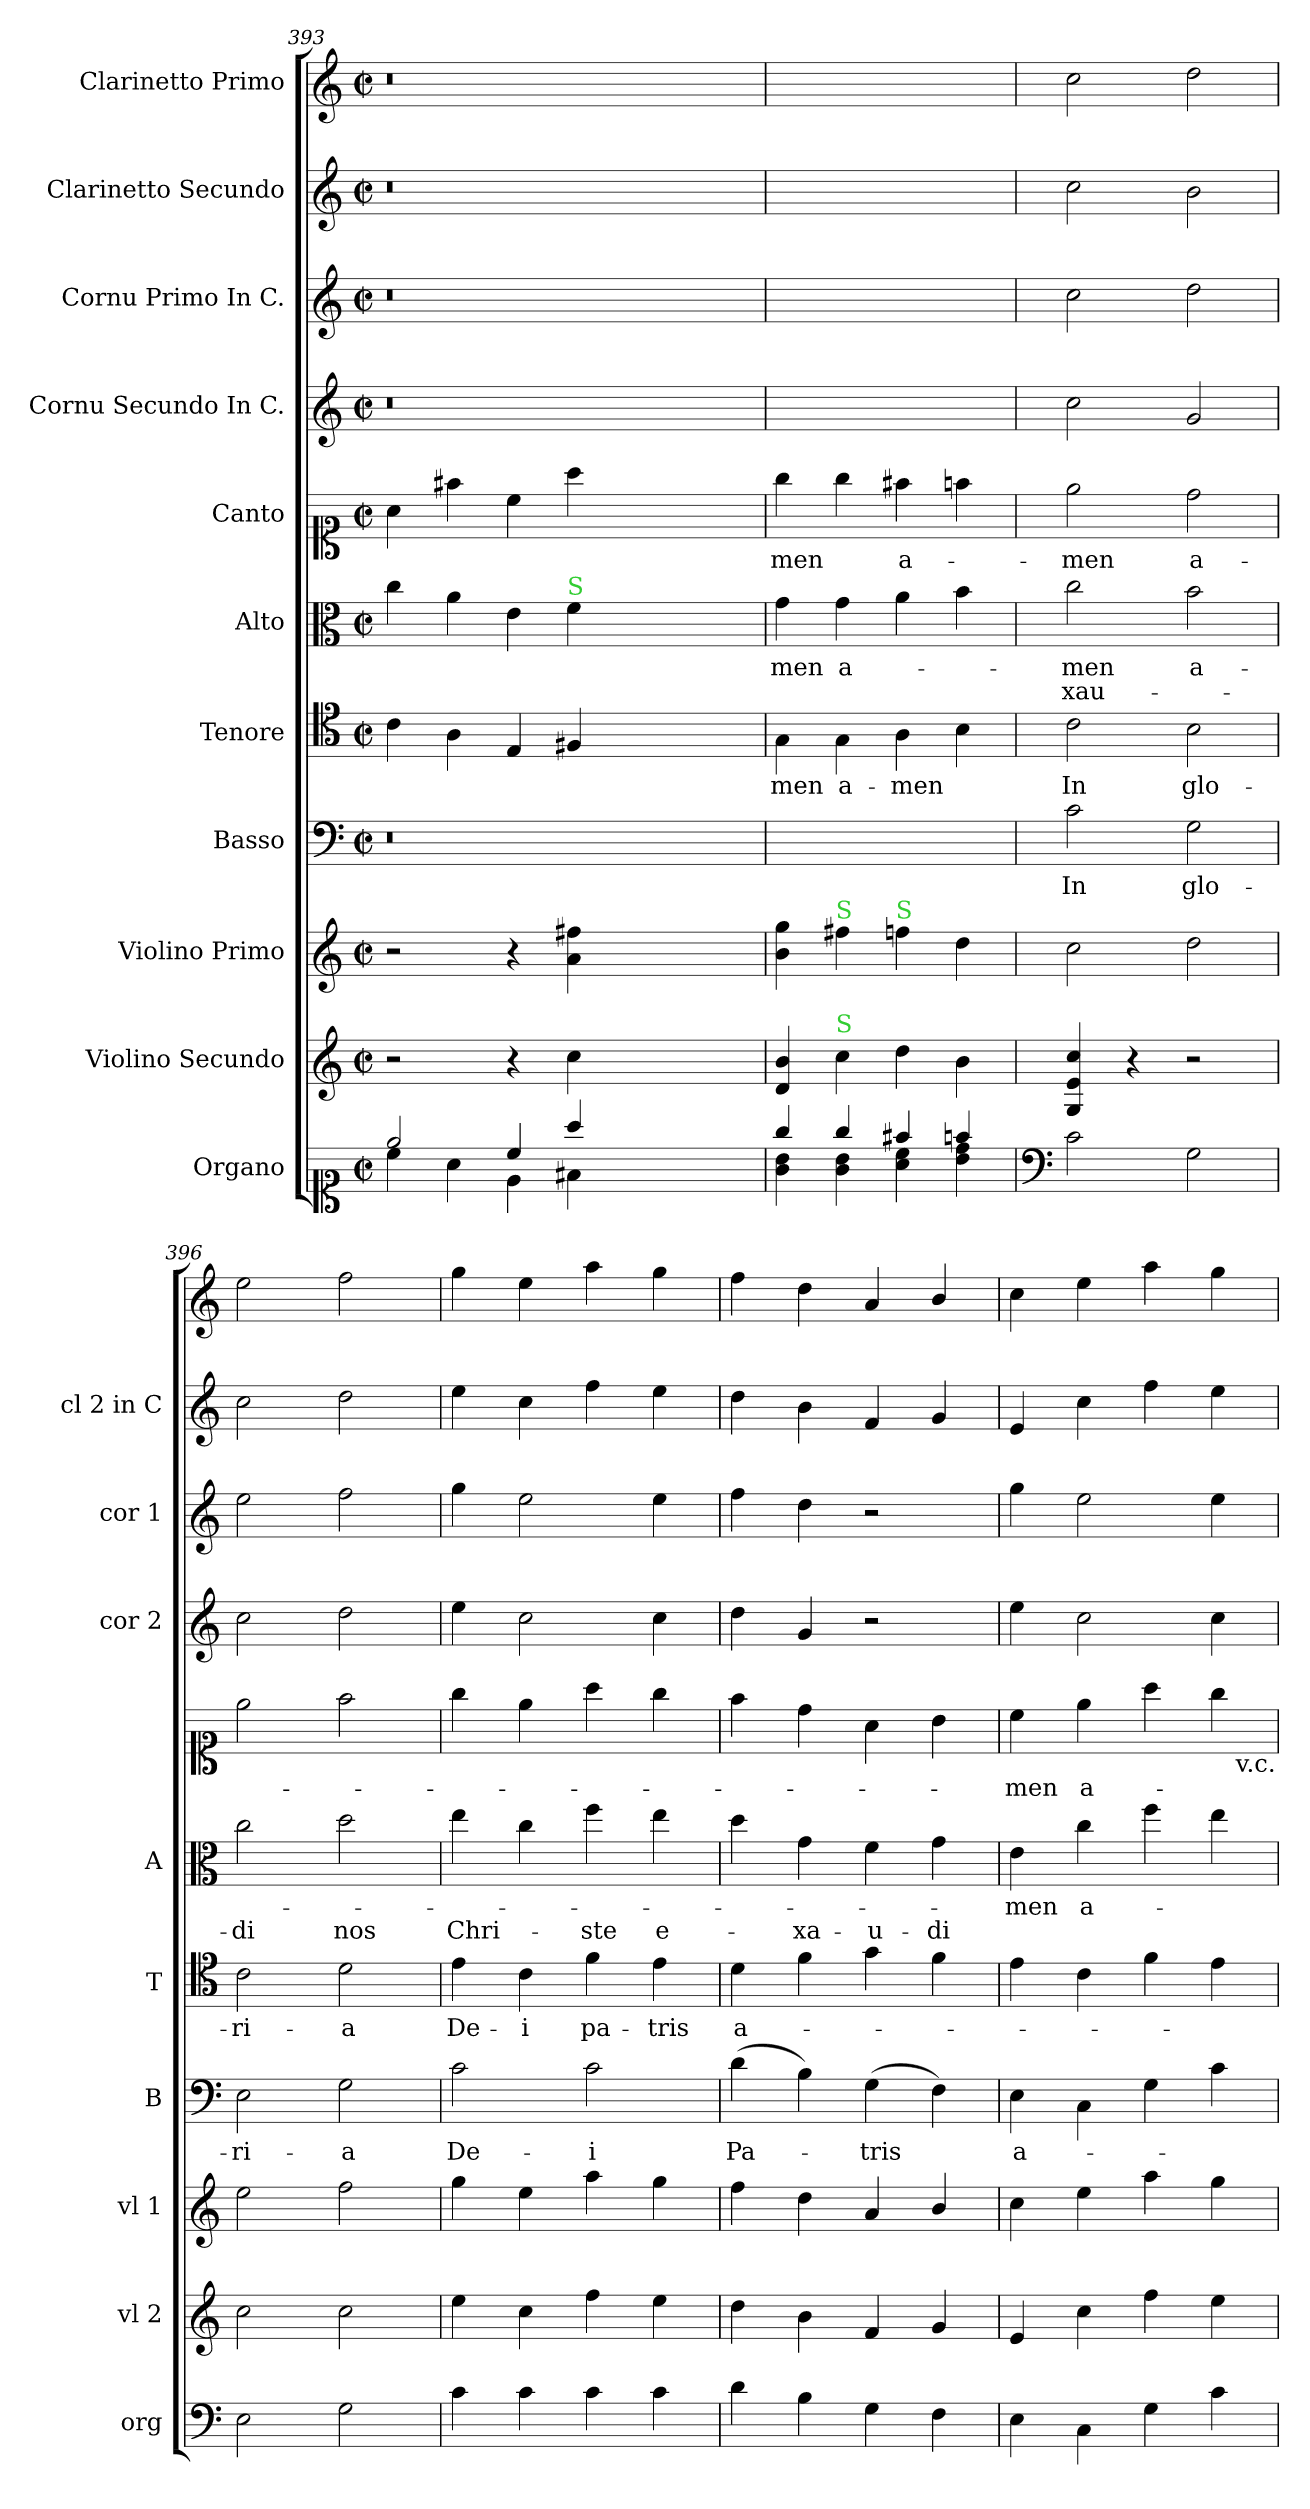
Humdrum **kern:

**kern	**kern	**kern	**kern	**text	**kern	**text	**kern	**text	**text	**kern	**text	**kern	**kern	**kern	**kern
*part11	*part10	*part9	*part8	*part8	*part7	*part7	*part6	*part6	*part6	*part5	*part5	*part4	*part3	*part2	*part1
*staff11	*staff10	*staff9	*staff8	*staff8	*staff7	*staff7	*staff6	*staff6	*staff6	*staff5	*staff5	*staff4	*staff3	*staff2	*staff1
*I"Organo	*I"Violino Secundo	*I"Violino Primo	*I"Basso	*	*I"Tenore	*	*I"Alto	*	*	*I"Canto	*	*I"Cornu Secundo In C.	*I"Cornu Primo In C.	*I"Clarinetto Secundo	*I"Clarinetto Primo
*I'org	*I'vl 2	*I'vl 1	*I'B	*	*I'T	*	*I'A	*	*	*	*	*I'cor 2	*I'cor 1	*I'cl 2 in C	*
*clefC1	*clefG2	*clefG2	*clefF4	*	*clefC4	*	*clefC3	*	*	*clefC1	*	*clefG2	*clefG2	*clefG2	*clefG2
*k[]	*k[]	*k[]	*k[]	*	*k[]	*	*k[]	*	*	*k[]	*	*k[]	*k[]	*k[]	*k[]
*M2/2	*M2/2	*M2/2	*M2/2	*	*M2/2	*	*M2/2	*	*	*M2/2	*	*M2/2	*M2/2	*M2/2	*M2/2
*met(c|)	*met(c|)	*met(c|)	*met(c|)	*	*met(c|)	*	*met(c|)	*	*	*met(c|)	*	*met(c|)	*met(c|)	*met(c|)	*met(c|)
=393	=393	=393	=393	=393	=393	=393	=393	=393	=393	=393	=393	=393	=393	=393	=393
*^	*	*	*	*	*	*	*	*	*	*	*	*	*	*	*
2ee/	4cc\	2r	2r	0r	.	4c\	.	4cc\	.	.	4a\	.	0r	0r	0r	0r
.	4a\	.	.	.	.	4A\	.	4a\	.	.	4ff#X\	.	.	.	.	.
4cc/	4e\	4r	4r	.	.	4E/	.	4e\	.	.	4cc\	.	.	.	.	.
!	!	!	!	!	!	!	!	!LO:TX:a:color=limegreen:t=S	!	!	!	!	!	!	!	!
4aa/	4f#X\	4cc\	4a\ 4ff#X\	.	.	4F#X/	.	4f\	.	.	4aa\	.	.	.	.	.
1ryy	1ryy	1ryy	1ryy	.	.	1ryy	.	1ryy	.	.	1ryy	.	.	.	.	.
=394	=394	=394	=394	=394	=394	=394	=394	=394	=394	=394	=394	=394	=394	=394	=394	=394
4gg/	4g\ 4b\	4d/ 4b/	4b\ 4gg\	1ryy	.	4G\	-men	4g\	-men	.	4gg\	men	1ryy	1ryy	1ryy	1ryy
!	!	!	!LO:TX:a:color=limegreen:t=S	!	!	!	!	!	!	!	!	!	!	!	!	!
!	!	!LO:TX:a:color=limegreen:t=S	!	!	!	!	!	!	!	!	!	!	!	!	!	!
4gg/	4g\ 4b\	4cc\	4ff#X\	.	.	4G\	a-	4g\	a-	.	4gg\	.	.	.	.	.
!	!	!	!LO:TX:a:color=limegreen:t=S	!	!	!	!	!	!	!	!	!	!	!	!	!
4ff#X/	4a\ 4cc\	4dd\	4ffn\	.	.	4A\	-men	4a\	.	.	4ff#X\	a-	.	.	.	.
4ffn/	4b\ 4dd\	4b\	4dd\	.	.	4B\	.	4b\	.	.	4ffn\	.	.	.	.	.
*v	*v	*	*	*	*	*	*	*	*	*	*	*	*	*	*	*
=395	=395	=395	=395	=395	=395	=395	=395	=395	=395	=395	=395	=395	=395	=395	=395
*clefF4	*	*	*	*	*	*	*	*	*	*	*	*	*	*	*
2c\	4G/ 4e/ 4cc/	2cc\	2c\	In	2c\	In	2cc\	-men	-xau-	2ee\	-men	2cc\	2cc\	2cc\	2cc\
.	4r	.	.	.	.	.	.	.	.	.	.	.	.	.	.
2G\	2r	2dd\	2G\	glo-	2B\	glo-	2b\	a-	.	2dd\	a-	2g/	2dd\	2b\	2dd\
=396	=396	=396	=396	=396	=396	=396	=396	=396	=396	=396	=396	=396	=396	=396	=396
2E\	2cc\	2ee\	2E\	-ri-	2c\	-ri-	2cc\	.	-di	2ee\	.	2cc\	2ee\	2cc\	2ee\
2G\	2cc\	2ff\	2G\	-a	2d\	-a	2dd\	.	nos	2ff\	.	2dd\	2ff\	2dd\	2ff\
=397	=397	=397	=397	=397	=397	=397	=397	=397	=397	=397	=397	=397	=397	=397	=397
4c\	4ee\	4gg\	2c\	De-	4e\	De-	4ee\	.	Chri-	4gg\	.	4ee\	4gg\	4ee\	4gg\
4c\	4cc\	4ee\	.	.	4c\	-i	4cc\	.	.	4ee\	.	2cc\	2ee\	4cc\	4ee\
4c\	4ff\	4aa\	2c\	-i	4f\	pa-	4ff\	.	-ste	4aa\	.	.	.	4ff\	4aa\
4c\	4ee\	4gg\	.	.	4e\	-tris	4ee\	.	e-	4gg\	.	4cc\	4ee\	4ee\	4gg\
=398	=398	=398	=398	=398	=398	=398	=398	=398	=398	=398	=398	=398	=398	=398	=398
4d\	4dd\	4ff\	(4d\	Pa-	4d\	a-	4dd\	.	.	4ff\	.	4dd\	4ff\	4dd\	4ff\
4B\	4b\	4dd\	4B\)	.	4f\	.	4g\	.	-xa-	4dd\	.	4g/	4dd\	4b\	4dd\
4G\	4f/	4a/	(4G\	-tris	4g\	.	4f\	.	-u-	4a\	.	2r	2r	4f/	4a/
4F\	4g/	4b/	4F\)	.	4f\	.	4g\	.	-di	4b\	.	.	.	4g/	4b/
=399	=399	=399	=399	=399	=399	=399	=399	=399	=399	=399	=399	=399	=399	=399	=399
4E\	4e/	4cc\	4E\	a-	4e\	.	4e\	-men	.	4cc\	-men	4ee\	4gg\	4e/	4cc\
4C\	4cc\	4ee\	4C\	.	4c\	.	4cc\	a-	.	4ee\	a-	2cc\	2ee\	4cc\	4ee\
4G\	4ff\	4aa\	4G\	.	4f\	.	4ff\	.	.	4aa\	.	.	.	4ff\	4aa\
4c\	4ee\	4gg\	4c\	.	4e\	.	4ee\	.	.	4gg\	.	4cc\	4ee\	4ee\	4gg\
!	!	!	!	!	!	!	!	!	!	!LO:TX:b:t=v.c.	!	!	!	!	!
=	=	=	=	=	=	=	=	=	=	=	=	=	=	=	=
*-	*-	*-	*-	*-	*-	*-	*-	*-	*-	*-	*-	*-	*-	*-	*-
